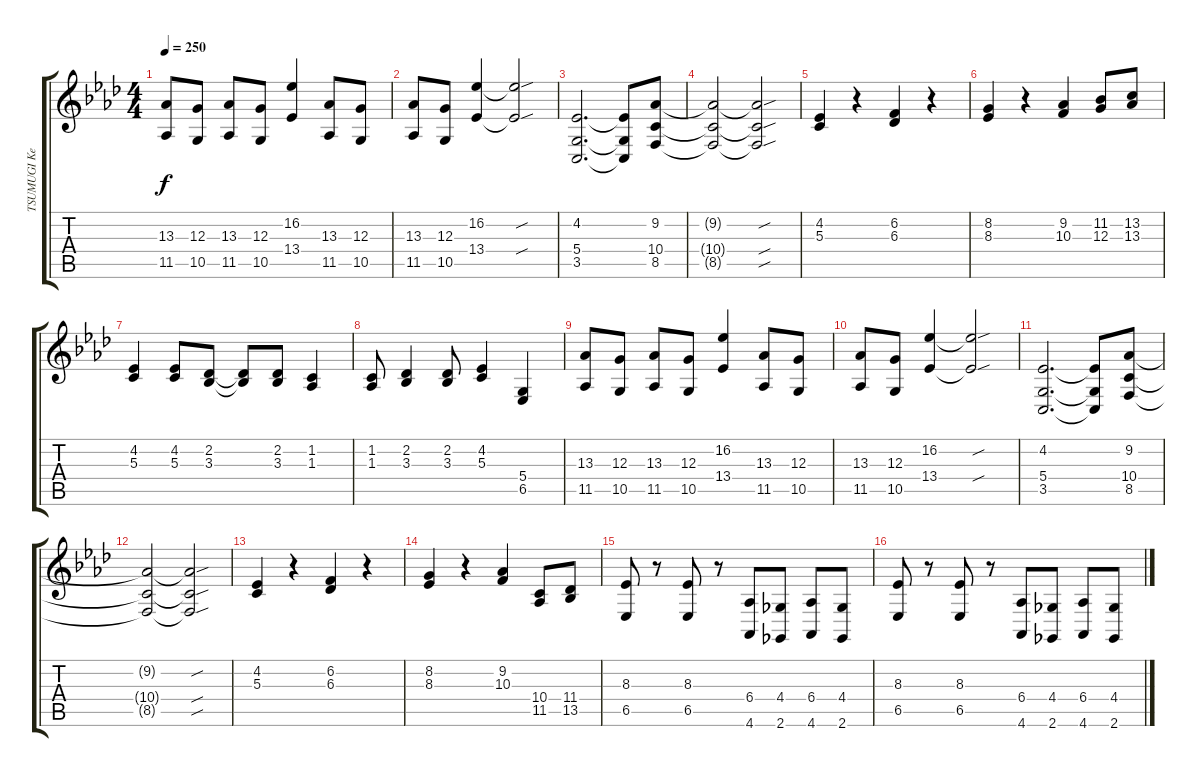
\track ("TSUMUGI Keyboard" "TSUMUGI Ke") {instrument lead2sawtooth}
\staff {score tabs}
\tuning (E4 B3 G3 D3 A2 E2) {hide}
\ts (4 4)
\tempo 250
\clef g2
\ks ab
(13.3 11.5).8{dy f} (12.3 10.5).8 (13.3 11.5).8 (12.3 10.5).8 (16.2 13.4).4 (13.3 11.5).8 (12.3 10.5).8 |
(13.3 11.5).8 (12.3 10.5).8 (16.2 13.4).4 (16.2{sou t} 13.4{sou t}).2 |
(4.2 5.4 3.5).2{d} (4.2{t} 5.4{t} 3.5{t}).8 (9.2 10.4 8.5).8 |
(9.2{t} 10.4{t} 8.5{t}).2 (9.2{sou t} 10.4{sou t} 8.5{sou t}).2 |
(4.2 5.3).4 r.4 (6.2 6.3).4 r.4 |
(8.2 8.3).4 r.4 (9.2 10.3).4 (11.2 12.3).8 (13.2 13.3).8 |
(4.2 5.3).4 (4.2 5.3).8 (2.2 3.3).8 (2.2{t} 3.3{t}).8 (2.2 3.3).8 (1.2 1.3).4 |
(1.2 1.3).8 (2.2 3.3).4 (2.2 3.3).8 (4.2 5.3).4 (5.4 6.5).4 |
(13.3 11.5).8 (12.3 10.5).8 (13.3 11.5).8 (12.3 10.5).8 (16.2 13.4).4 (13.3 11.5).8 (12.3 10.5).8 |
(13.3 11.5).8 (12.3 10.5).8 (16.2 13.4).4 (16.2{sou t} 13.4{sou t}).2 |
(4.2 5.4 3.5).2{d} (4.2{t} 5.4{t} 3.5{t}).8 (9.2 10.4 8.5).8 |
(9.2{t} 10.4{t} 8.5{t}).2 (9.2{sou t} 10.4{sou t} 8.5{sou t}).2 |
(4.2 5.3).4 r.4 (6.2 6.3).4 r.4 |
(8.2 8.3).4 r.4 (9.2 10.3).4 (10.4 11.5).8 (11.4 13.5).8 |
(8.3 6.5).8 r.8 (8.3 6.5).8 r.8 (6.4 4.6).8 (4.4 2.6).8 (6.4 4.6).8 (4.4 2.6).8 |
(8.3 6.5).8 r.8 (8.3 6.5).8 r.8 (6.4 4.6).8 (4.4 2.6).8 (6.4 4.6).8 (4.4 2.6).8
